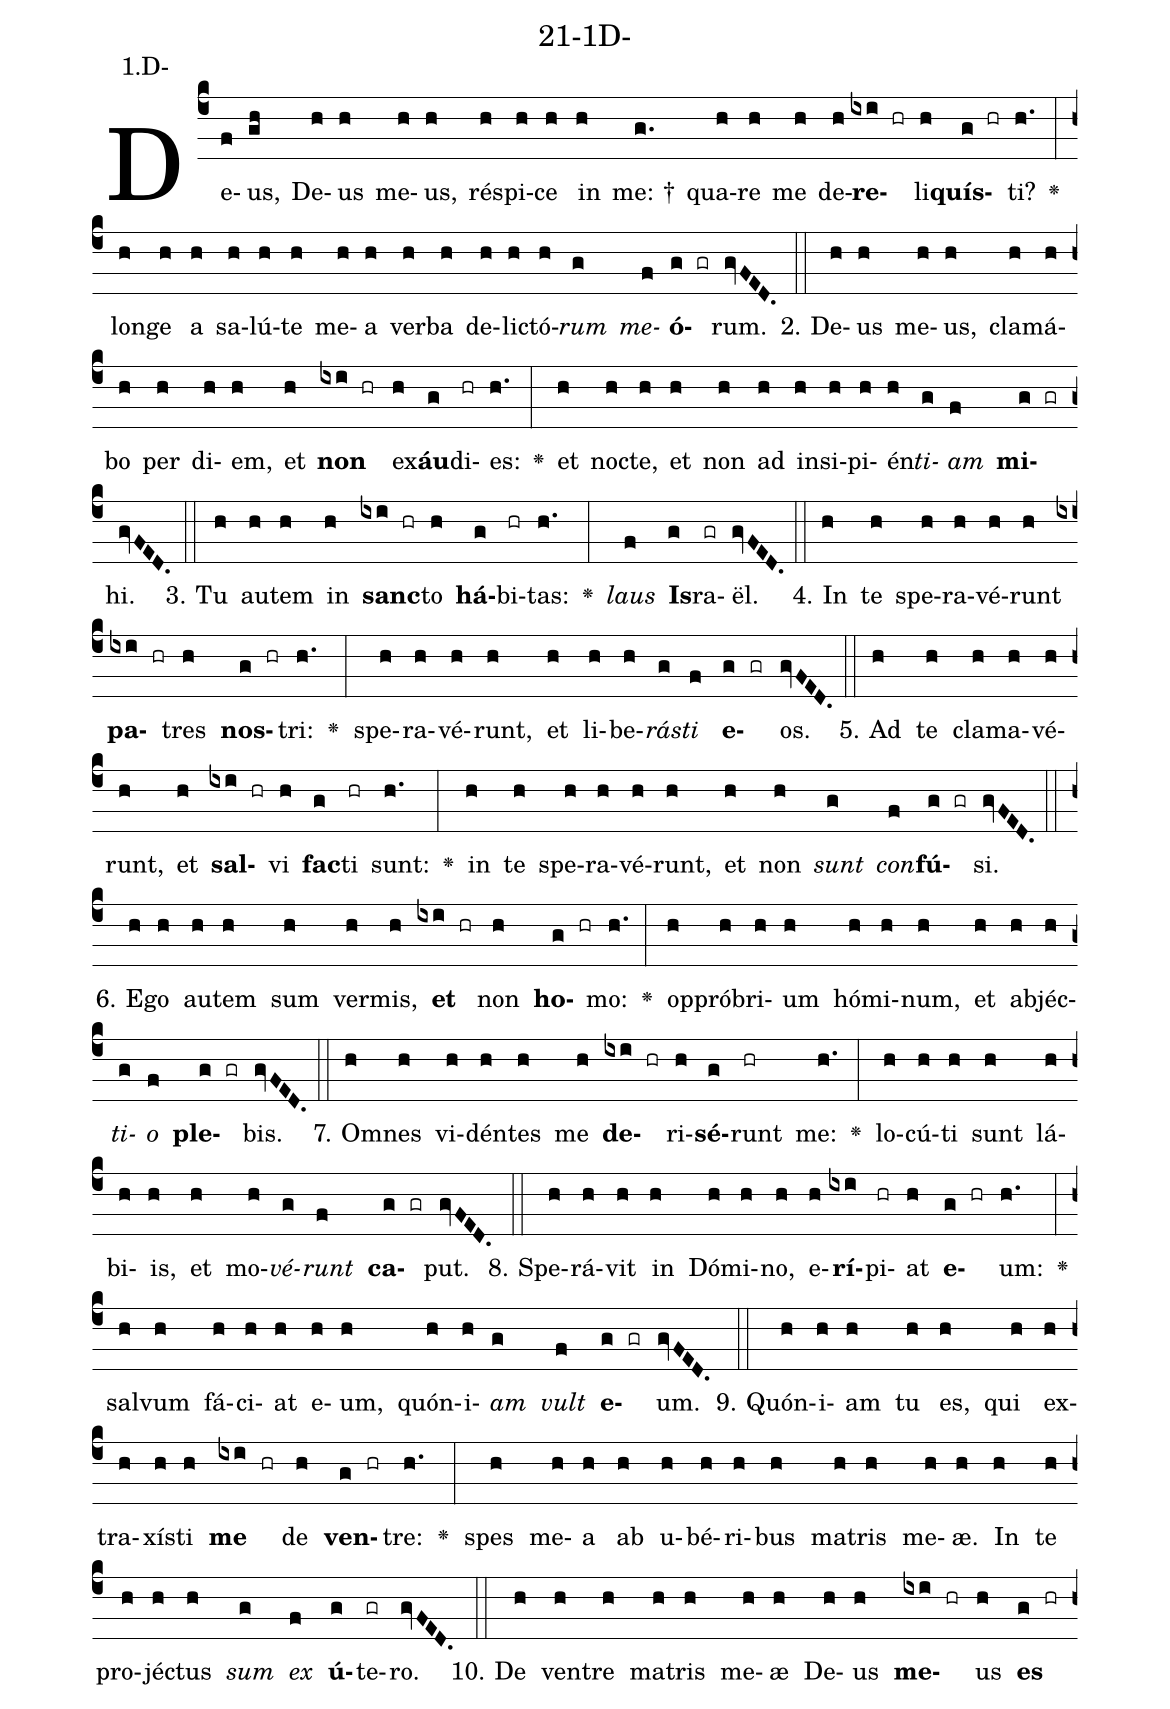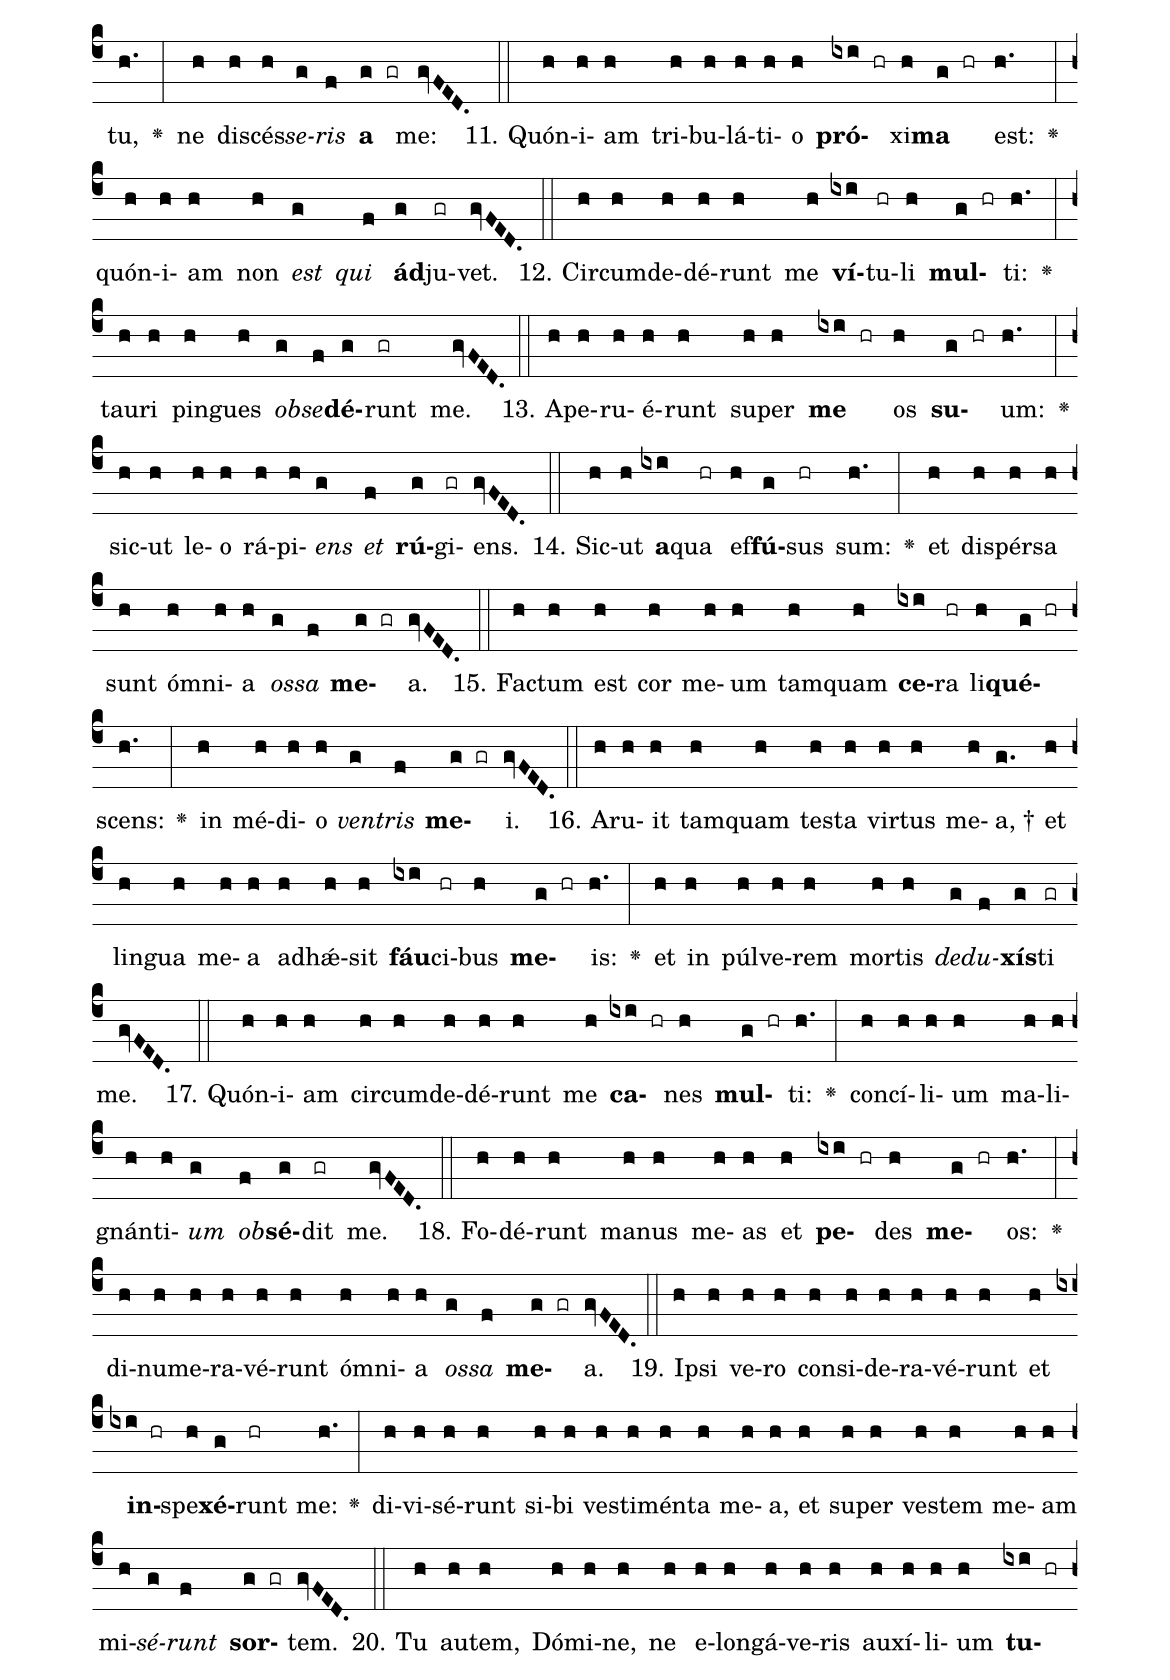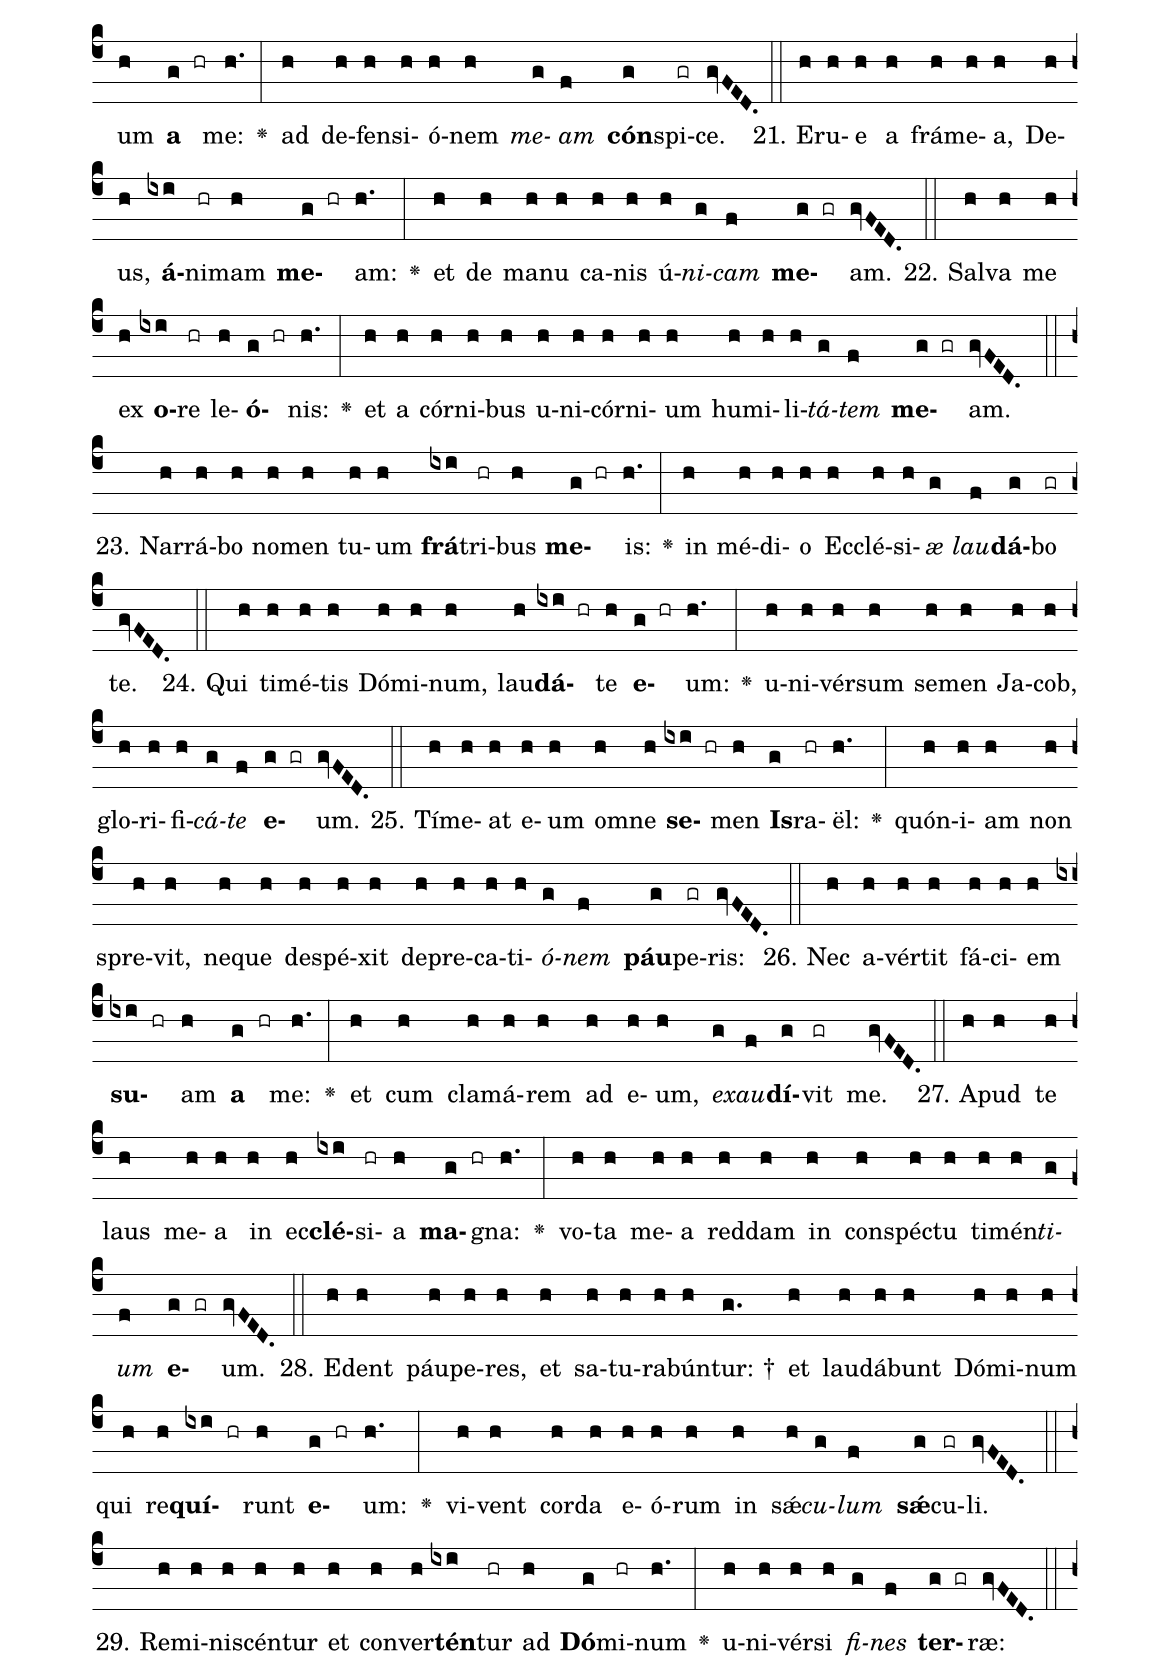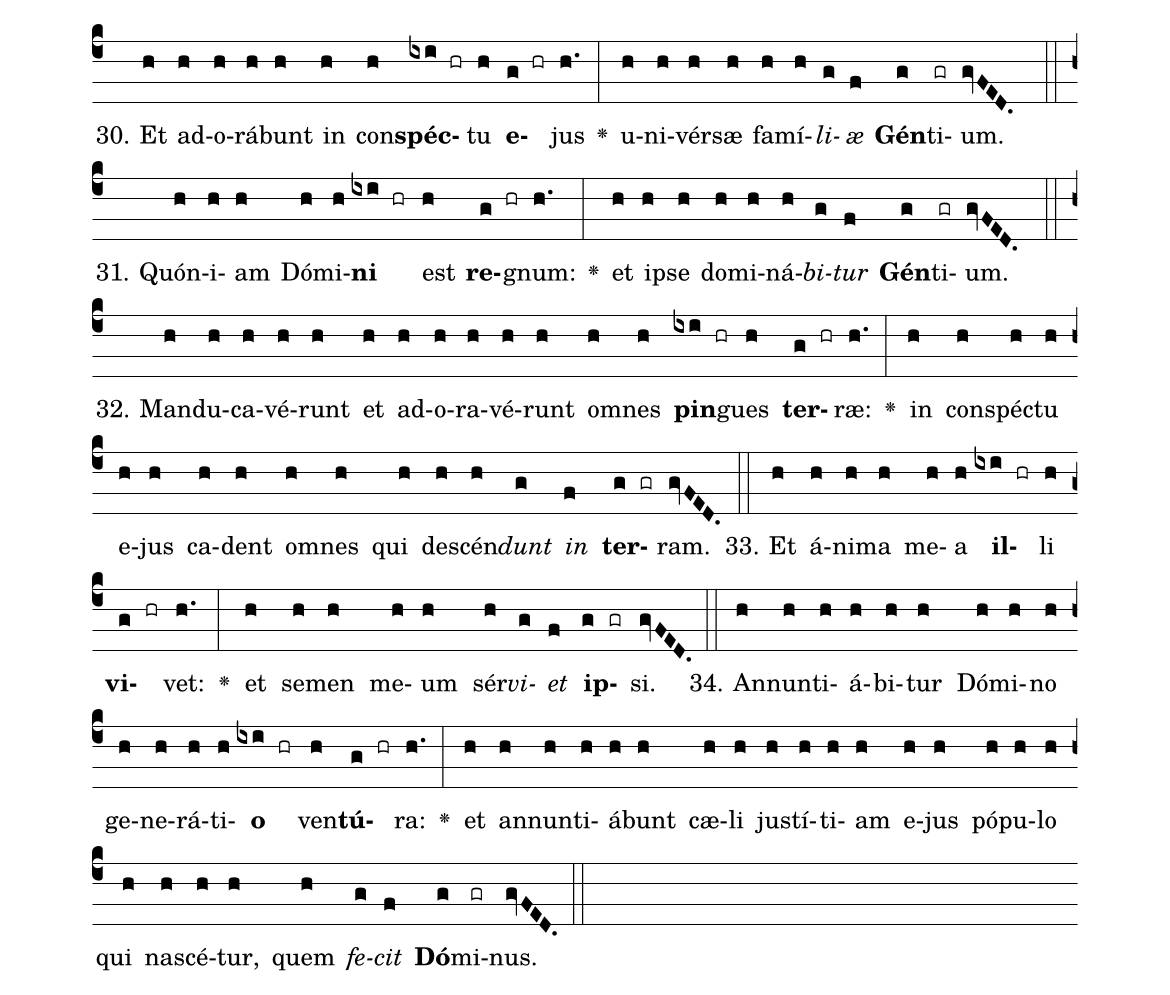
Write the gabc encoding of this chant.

name: 21-1D-;
annotation: 1.D-;
%%
(c4)De(f)us,(gh) De(h)us(h) me(h)us,(h) ré(h)spi(h)ce(h) in(h) me: †(g.) qua(h)re(h) me(h) de(h)<b>re</b>(ixi hr)li(h)<b>quís</b>(g hr)ti?(h.) <v>\greheightstar</v>(:) lon(h)ge(h) a(h) sa(h)lú(h)te(h) me(h)a(h) ver(h)ba(h) de(h)lic(h)tó(h)<i>rum</i>(g) <i>me</i>(f)<b>ó</b>(g gr)rum.(gvFED.) (::)
2. De(h)us(h) me(h)us,(h) cla(h)má(h)bo(h) per(h) di(h)em,(h) et(h) <b>non</b>(ixi hr) ex(h)<b>áu</b>(g)di(hr)es:(h.) <v>\greheightstar</v>(:) et(h) noc(h)te,(h) et(h) non(h) ad(h) in(h)si(h)pi(h)én(h)<i>ti</i>(g)<i>am</i>(f) <b>mi</b>(g gr)hi.(gvFED.) (::)
3. Tu(h) au(h)tem(h) in(h) <b>sanc</b>(ixi hr)to(h) <b>há</b>(g)bi(hr)tas:(h.) <v>\greheightstar</v>(:) <i>laus</i>(f) <b>Is</b>(g)ra(gr)ël.(gvFED.) (::)
4. In(h) te(h) spe(h)ra(h)vé(h)runt(h) <b>pa</b>(ixi hr)tres(h) <b>nos</b>(g hr)tri:(h.) <v>\greheightstar</v>(:) spe(h)ra(h)vé(h)runt,(h) et(h) li(h)be(h)<i>rás</i>(g)<i>ti</i>(f) <b>e</b>(g gr)os.(gvFED.) (::)
5. Ad(h) te(h) cla(h)ma(h)vé(h)runt,(h) et(h) <b>sal</b>(ixi hr)vi(h) <b>fac</b>(g)ti(hr) sunt:(h.) <v>\greheightstar</v>(:) in(h) te(h) spe(h)ra(h)vé(h)runt,(h) et(h) non(h) <i>sunt</i>(g) <i>con</i>(f)<b>fú</b>(g gr)si.(gvFED.) (::)
6. E(h)go(h) au(h)tem(h) sum(h) ver(h)mis,(h) <b>et</b>(ixi hr) non(h) <b>ho</b>(g hr)mo:(h.) <v>\greheightstar</v>(:) op(h)pró(h)bri(h)um(h) hó(h)mi(h)num,(h) et(h) ab(h)jéc(h)<i>ti</i>(g)<i>o</i>(f) <b>ple</b>(g gr)bis.(gvFED.) (::)
7. Om(h)nes(h) vi(h)dén(h)tes(h) me(h) <b>de</b>(ixi hr)ri(h)<b>sé</b>(g)runt(hr) me:(h.) <v>\greheightstar</v>(:) lo(h)cú(h)ti(h) sunt(h) lá(h)bi(h)is,(h) et(h) mo(h)<i>vé</i>(g)<i>runt</i>(f) <b>ca</b>(g gr)put.(gvFED.) (::)
8. Spe(h)rá(h)vit(h) in(h) Dó(h)mi(h)no,(h) e(h)<b>rí</b>(ixi)pi(hr)at(h) <b>e</b>(g hr)um:(h.) <v>\greheightstar</v>(:) sal(h)vum(h) fá(h)ci(h)at(h) e(h)um,(h) quón(h)i(h)<i>am</i>(g) <i>vult</i>(f) <b>e</b>(g gr)um.(gvFED.) (::)
9. Quón(h)i(h)am(h) tu(h) es,(h) qui(h) ex(h)tra(h)xís(h)ti(h) <b>me</b>(ixi hr) de(h) <b>ven</b>(g hr)tre:(h.) <v>\greheightstar</v>(:) spes(h) me(h)a(h) ab(h) u(h)bé(h)ri(h)bus(h) ma(h)tris(h) me(h)æ.(h) In(h) te(h) pro(h)jéc(h)tus(h) <i>sum</i>(g) <i>ex</i>(f) <b>ú</b>(g)te(gr)ro.(gvFED.) (::)
10. De(h) ven(h)tre(h) ma(h)tris(h) me(h)æ(h) De(h)us(h) <b>me</b>(ixi hr)us(h) <b>es</b>(g hr) tu,(h.) <v>\greheightstar</v>(:) ne(h) di(h)scés(h)<i>se</i>(g)<i>ris</i>(f) <b>a</b>(g gr) me:(gvFED.) (::)
11. Quón(h)i(h)am(h) tri(h)bu(h)lá(h)ti(h)o(h) <b>pró</b>(ixi hr)xi(h)<b>ma</b>(g hr) est:(h.) <v>\greheightstar</v>(:) quón(h)i(h)am(h) non(h) <i>est</i>(g) <i>qui</i>(f) <b>ád</b>(g)ju(gr)vet.(gvFED.) (::)
12. Cir(h)cum(h)de(h)dé(h)runt(h) me(h) <b>ví</b>(ixi)tu(hr)li(h) <b>mul</b>(g hr)ti:(h.) <v>\greheightstar</v>(:) tau(h)ri(h) pin(h)gues(h) <i>ob</i>(g)<i>se</i>(f)<b>dé</b>(g)runt(gr) me.(gvFED.) (::)
13. A(h)pe(h)ru(h)é(h)runt(h) su(h)per(h) <b>me</b>(ixi hr) os(h) <b>su</b>(g hr)um:(h.) <v>\greheightstar</v>(:) sic(h)ut(h) le(h)o(h) rá(h)pi(h)<i>ens</i>(g) <i>et</i>(f) <b>rú</b>(g)gi(gr)ens.(gvFED.) (::)
14. Sic(h)ut(h) <b>a</b>(ixi)qua(hr) ef(h)<b>fú</b>(g)sus(hr) sum:(h.) <v>\greheightstar</v>(:) et(h) di(h)spér(h)sa(h) sunt(h) óm(h)ni(h)a(h) <i>os</i>(g)<i>sa</i>(f) <b>me</b>(g gr)a.(gvFED.) (::)
15. Fac(h)tum(h) est(h) cor(h) me(h)um(h) tam(h)quam(h) <b>ce</b>(ixi)ra(hr) li(h)<b>qué</b>(g hr)scens:(h.) <v>\greheightstar</v>(:) in(h) mé(h)di(h)o(h) <i>ven</i>(g)<i>tris</i>(f) <b>me</b>(g gr)i.(gvFED.) (::)
16. A(h)ru(h)it(h) tam(h)quam(h) tes(h)ta(h) vir(h)tus(h) me(h)a, †(g.) et(h) lin(h)gua(h) me(h)a(h) ad(h)hǽ(h)sit(h) <b>fáu</b>(ixi)ci(hr)bus(h) <b>me</b>(g hr)is:(h.) <v>\greheightstar</v>(:) et(h) in(h) púl(h)ve(h)rem(h) mor(h)tis(h) <i>de</i>(g)<i>du</i>(f)<b>xís</b>(g)ti(gr) me.(gvFED.) (::)
17. Quón(h)i(h)am(h) cir(h)cum(h)de(h)dé(h)runt(h) me(h) <b>ca</b>(ixi hr)nes(h) <b>mul</b>(g hr)ti:(h.) <v>\greheightstar</v>(:) con(h)cí(h)li(h)um(h) ma(h)li(h)gnán(h)ti(h)<i>um</i>(g) <i>ob</i>(f)<b>sé</b>(g)dit(gr) me.(gvFED.) (::)
18. Fo(h)dé(h)runt(h) ma(h)nus(h) me(h)as(h) et(h) <b>pe</b>(ixi hr)des(h) <b>me</b>(g hr)os:(h.) <v>\greheightstar</v>(:) di(h)nu(h)me(h)ra(h)vé(h)runt(h) óm(h)ni(h)a(h) <i>os</i>(g)<i>sa</i>(f) <b>me</b>(g gr)a.(gvFED.) (::)
19. Ip(h)si(h) ve(h)ro(h) con(h)si(h)de(h)ra(h)vé(h)runt(h) et(h) <b>in</b>(ixi hr)spe(h)<b>xé</b>(g)runt(hr) me:(h.) <v>\greheightstar</v>(:) di(h)vi(h)sé(h)runt(h) si(h)bi(h) ves(h)ti(h)mén(h)ta(h) me(h)a,(h) et(h) su(h)per(h) ves(h)tem(h) me(h)am(h) mi(h)<i>sé</i>(g)<i>runt</i>(f) <b>sor</b>(g gr)tem.(gvFED.) (::)
20. Tu(h) au(h)tem,(h) Dó(h)mi(h)ne,(h) ne(h) e(h)lon(h)gá(h)ve(h)ris(h) au(h)xí(h)li(h)um(h) <b>tu</b>(ixi hr)um(h) <b>a</b>(g hr) me:(h.) <v>\greheightstar</v>(:) ad(h) de(h)fen(h)si(h)ó(h)nem(h) <i>me</i>(g)<i>am</i>(f) <b>cón</b>(g)spi(gr)ce.(gvFED.) (::)
21. E(h)ru(h)e(h) a(h) frá(h)me(h)a,(h) De(h)us,(h) <b>á</b>(ixi)ni(hr)mam(h) <b>me</b>(g hr)am:(h.) <v>\greheightstar</v>(:) et(h) de(h) ma(h)nu(h) ca(h)nis(h) ú(h)<i>ni</i>(g)<i>cam</i>(f) <b>me</b>(g gr)am.(gvFED.) (::)
22. Sal(h)va(h) me(h) ex(h) <b>o</b>(ixi)re(hr) le(h)<b>ó</b>(g hr)nis:(h.) <v>\greheightstar</v>(:) et(h) a(h) cór(h)ni(h)bus(h) u(h)ni(h)cór(h)ni(h)um(h) hu(h)mi(h)li(h)<i>tá</i>(g)<i>tem</i>(f) <b>me</b>(g gr)am.(gvFED.) (::)
23. Nar(h)rá(h)bo(h) no(h)men(h) tu(h)um(h) <b>frá</b>(ixi)tri(hr)bus(h) <b>me</b>(g hr)is:(h.) <v>\greheightstar</v>(:) in(h) mé(h)di(h)o(h) Ec(h)clé(h)si(h)<i>æ</i>(g) <i>lau</i>(f)<b>dá</b>(g)bo(gr) te.(gvFED.) (::)
24. Qui(h) ti(h)mé(h)tis(h) Dó(h)mi(h)num,(h) lau(h)<b>dá</b>(ixi hr)te(h) <b>e</b>(g hr)um:(h.) <v>\greheightstar</v>(:) u(h)ni(h)vér(h)sum(h) se(h)men(h) Ja(h)cob,(h) glo(h)ri(h)fi(h)<i>cá</i>(g)<i>te</i>(f) <b>e</b>(g gr)um.(gvFED.) (::)
25. Tí(h)me(h)at(h) e(h)um(h) om(h)ne(h) <b>se</b>(ixi hr)men(h) <b>Is</b>(g)ra(hr)ël:(h.) <v>\greheightstar</v>(:) quón(h)i(h)am(h) non(h) spre(h)vit,(h) ne(h)que(h) de(h)spé(h)xit(h) de(h)pre(h)ca(h)ti(h)<i>ó</i>(g)<i>nem</i>(f) <b>páu</b>(g)pe(gr)ris:(gvFED.) (::)
26. Nec(h) a(h)vér(h)tit(h) fá(h)ci(h)em(h) <b>su</b>(ixi hr)am(h) <b>a</b>(g hr) me:(h.) <v>\greheightstar</v>(:) et(h) cum(h) cla(h)má(h)rem(h) ad(h) e(h)um,(h) <i>ex</i>(g)<i>au</i>(f)<b>dí</b>(g)vit(gr) me.(gvFED.) (::)
27. A(h)pud(h) te(h) laus(h) me(h)a(h) in(h) ec(h)<b>clé</b>(ixi)si(hr)a(h) <b>ma</b>(g hr)gna:(h.) <v>\greheightstar</v>(:) vo(h)ta(h) me(h)a(h) red(h)dam(h) in(h) con(h)spéc(h)tu(h) ti(h)mén(h)<i>ti</i>(g)<i>um</i>(f) <b>e</b>(g gr)um.(gvFED.) (::)
28. E(h)dent(h) páu(h)pe(h)res,(h) et(h) sa(h)tu(h)ra(h)bún(h)tur: †(g.) et(h) lau(h)dá(h)bunt(h) Dó(h)mi(h)num(h) qui(h) re(h)<b>quí</b>(ixi hr)runt(h) <b>e</b>(g hr)um:(h.) <v>\greheightstar</v>(:) vi(h)vent(h) cor(h)da(h) e(h)ó(h)rum(h) in(h) sǽ(h)<i>cu</i>(g)<i>lum</i>(f) <b>sǽ</b>(g)cu(gr)li.(gvFED.) (::)
29. Re(h)mi(h)ni(h)scén(h)tur(h) et(h) con(h)ver(h)<b>tén</b>(ixi)tur(hr) ad(h) <b>Dó</b>(g)mi(hr)num(h.) <v>\greheightstar</v>(:) u(h)ni(h)vér(h)si(h) <i>fi</i>(g)<i>nes</i>(f) <b>ter</b>(g gr)ræ:(gvFED.) (::)
30. Et(h) ad(h)o(h)rá(h)bunt(h) in(h) con(h)<b>spéc</b>(ixi hr)tu(h) <b>e</b>(g hr)jus(h.) <v>\greheightstar</v>(:) u(h)ni(h)vér(h)sæ(h) fa(h)mí(h)<i>li</i>(g)<i>æ</i>(f) <b>Gén</b>(g)ti(gr)um.(gvFED.) (::)
31. Quón(h)i(h)am(h) Dó(h)mi(h)<b>ni</b>(ixi hr) est(h) <b>re</b>(g hr)gnum:(h.) <v>\greheightstar</v>(:) et(h) ip(h)se(h) do(h)mi(h)ná(h)<i>bi</i>(g)<i>tur</i>(f) <b>Gén</b>(g)ti(gr)um.(gvFED.) (::)
32. Man(h)du(h)ca(h)vé(h)runt(h) et(h) ad(h)o(h)ra(h)vé(h)runt(h) om(h)nes(h) <b>pin</b>(ixi hr)gues(h) <b>ter</b>(g hr)ræ:(h.) <v>\greheightstar</v>(:) in(h) con(h)spéc(h)tu(h) e(h)jus(h) ca(h)dent(h) om(h)nes(h) qui(h) de(h)scén(h)<i>dunt</i>(g) <i>in</i>(f) <b>ter</b>(g gr)ram.(gvFED.) (::)
33. Et(h) á(h)ni(h)ma(h) me(h)a(h) <b>il</b>(ixi hr)li(h) <b>vi</b>(g hr)vet:(h.) <v>\greheightstar</v>(:) et(h) se(h)men(h) me(h)um(h) sér(h)<i>vi</i>(g)<i>et</i>(f) <b>ip</b>(g gr)si.(gvFED.) (::)
34. An(h)nun(h)ti(h)á(h)bi(h)tur(h) Dó(h)mi(h)no(h) ge(h)ne(h)rá(h)ti(h)<b>o</b>(ixi hr) ven(h)<b>tú</b>(g hr)ra:(h.) <v>\greheightstar</v>(:) et(h) an(h)nun(h)ti(h)á(h)bunt(h) cæ(h)li(h) jus(h)tí(h)ti(h)am(h) e(h)jus(h) pó(h)pu(h)lo(h) qui(h) na(h)scé(h)tur,(h) quem(h) <i>fe</i>(g)<i>cit</i>(f) <b>Dó</b>(g)mi(gr)nus.(gvFED.) (::)
